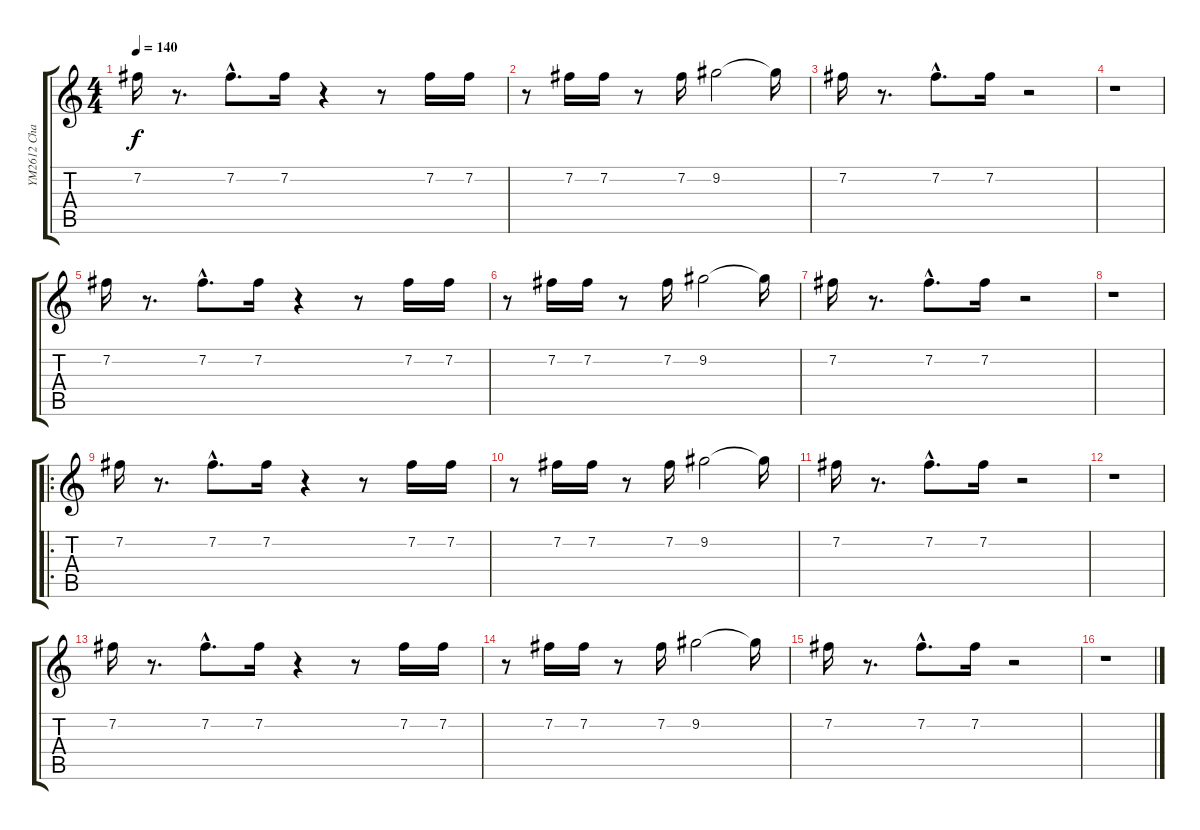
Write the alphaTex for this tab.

\track ("YM2612 Chan3" "YM2612 Cha") {instrument acousticguitarnylon}
\staff {score tabs}
\tuning (E4 B3 G3 D3 A2 E2) {hide}
\ts (4 4)
\tempo 140
\clef g2
\ks c
7.2.16{dy f instrument acousticguitarnylon} r.8{d} 7.2{hac}.8{d} 7.2.16 r.4 r.8 7.2.16 7.2.16 |
r.8 7.2.16 7.2.16 r.8 7.2.16 9.2.2 9.2{t}.16 |
7.2.16 r.8{d} 7.2{hac}.8{d} 7.2.16 r.2 |
r.1 |
7.2.16 r.8{d} 7.2{hac}.8{d} 7.2.16 r.4 r.8 7.2.16 7.2.16 |
r.8 7.2.16 7.2.16 r.8 7.2.16 9.2.2 9.2{t}.16 |
7.2.16 r.8{d} 7.2{hac}.8{d} 7.2.16 r.2 |
r.1 |
\ro
7.2.16 r.8{d} 7.2{hac}.8{d} 7.2.16 r.4 r.8 7.2.16 7.2.16 |
r.8 7.2.16 7.2.16 r.8 7.2.16 9.2.2 9.2{t}.16 |
7.2.16 r.8{d} 7.2{hac}.8{d} 7.2.16 r.2 |
r.1 |
7.2.16 r.8{d} 7.2{hac}.8{d} 7.2.16 r.4 r.8 7.2.16 7.2.16 |
r.8 7.2.16 7.2.16 r.8 7.2.16 9.2.2 9.2{t}.16 |
7.2.16 r.8{d} 7.2{hac}.8{d} 7.2.16 r.2 |
r.1
